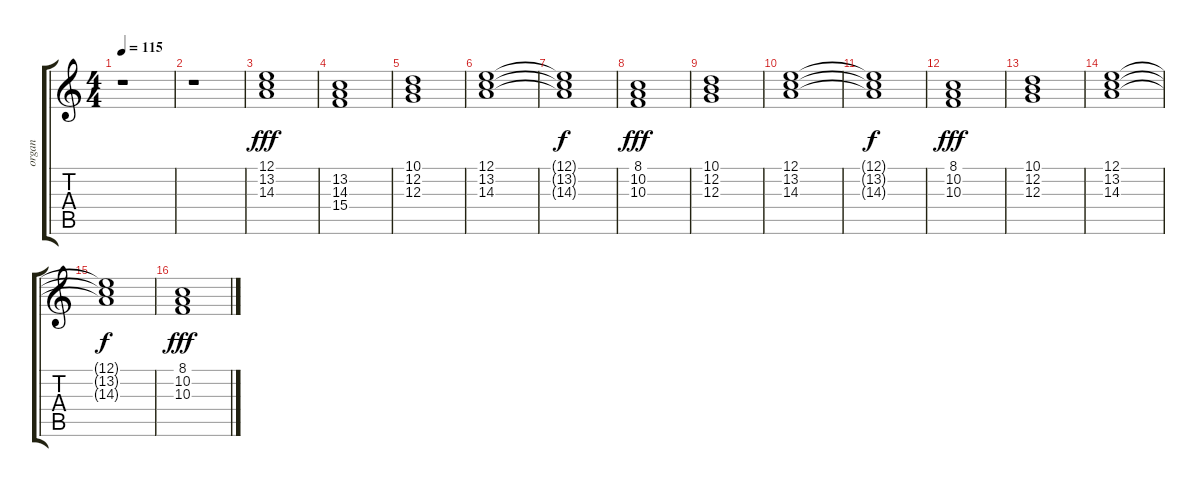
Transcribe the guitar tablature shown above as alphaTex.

\track ("organ" "organ") {instrument drawbarorgan}
\staff {score tabs}
\tuning (E4 B3 G3 D3 A2 E2) {hide}
\ts (4 4)
\tempo 115
\clef g2
\ks c
r.1{dy fff} |
r.1 |
(12.1 13.2 14.3).1 |
(13.2 14.3 15.4).1 |
(10.1 12.2 12.3).1 |
(12.1 13.2 14.3).1 |
(12.1{t} 13.2{t} 14.3{t}).1{dy f} |
(8.1 10.2 10.3).1{dy fff} |
(10.1 12.2 12.3).1 |
(12.1 13.2 14.3).1 |
(12.1{t} 13.2{t} 14.3{t}).1{dy f} |
(8.1 10.2 10.3).1{dy fff} |
(10.1 12.2 12.3).1 |
(12.1 13.2 14.3).1 |
(12.1{t} 13.2{t} 14.3{t}).1{dy f} |
(8.1 10.2 10.3).1{dy fff}
